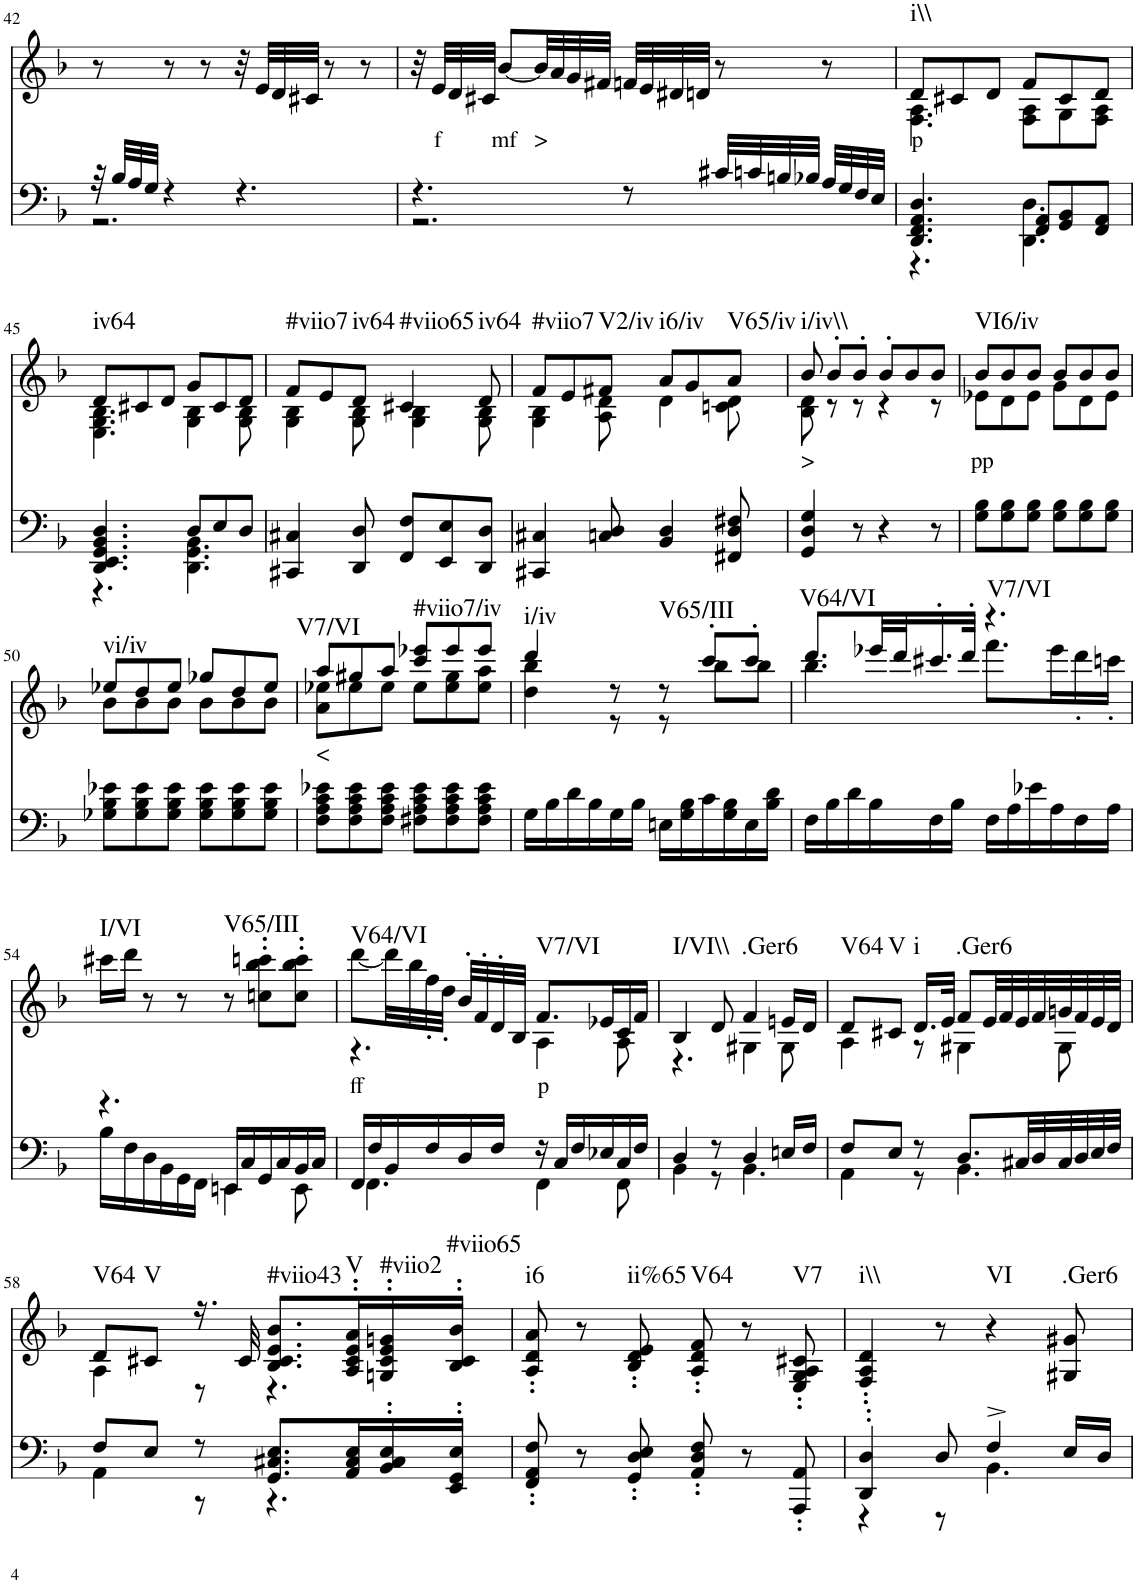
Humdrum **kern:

**kern	**kern	**text	**harte
*part2	*part1	*part1	*part1
*staff2	*staff1	*staff1	*
*I"Piano	*I"Piano	*	*
*I'Pno	*I'Pno	*	*
!!LO:PB:g=z
*clefF4	*clefG2	*	*
*k[b-]	*k[b-]	*	*
*d:	*d:	*	*
*M6/8	*M6/8	*	*
=42	=42	=42	=42
*^	*	*	*
32r	2.r	8r	.	.
32B-/LLL	.	.	.	.
32A/	.	.	.	.
32G/JJJ	.	.	.	.
4r	.	8r	.	.
.	.	8r	.	.
4.r	.	32r	.	.
.	.	32e/LLL	.	.
.	.	32d/	.	.
.	.	32c#X/JJJ	.	.
.	.	8r	.	.
.	.	8r	.	.
=43	=43	=43	=43	=43
4.r	2.r	32r	.	.
!	!	!	!LO:LY:b	!
.	.	32e/LLL	f	.
.	.	32d/	.	.
.	.	32c#X/JJJ	.	.
!	!	!	!LO:LY:b	!
.	.	[8b-/L	mf	.
!	!	!	!LO:LY:b	!
.	.	32b-/LL]	>	.
.	.	32a/	.	.
.	.	32g/	.	.
.	.	32f#X/JJJ	.	.
8r	.	32fn/LLL	.	.
.	.	32e/	.	.
.	.	32d#X/	.	.
.	.	32dn/JJJ	.	.
32c#X/LLL	.	8r	.	.
32cn/	.	.	.	.
32Bn/	.	.	.	.
32B-X/JJJ	.	.	.	.
32A/LLL	.	8r	.	.
32G/	.	.	.	.
32F/	.	.	.	.
32E/JJJ	.	.	.	.
=44	=44	=44	=44	=44
*	*	*^	*	*
!	!	!	!	!LO:LY:b	!LO:H:kt=i\\
4.DD/ 4.FF/ 4.AA/ 4.D/	4.r	8d/L	4.F\ 4.A\	p	N
.	.	8c#X/	.	.	.
.	.	8d/J	.	.	.
8FF/ 8AA/L	4.DD\ 4.D\	8f/L	8F\ 8A\L	.	.
8GG/ 8BB-/	.	8c#/	8G\	.	.
8FF/ 8AA/J	.	8d/J	8F\ 8A\J	.	.
!!LO:LB:g=z	!!
=45	=45	=45	=45	=45	=45
!	!	!	!	!	!LO:H:kt=iv64
4.DD/ 4.EE/ 4.GG/ 4.BB-/ 4.D/	4.r	8d/L	4.E\ 4.G\ 4.B-\	.	N
.	.	8c#X/	.	.	.
.	.	8d/J	.	.	.
8D/L	4.DD\ 4.GG\ 4.BB-\	8g/L	4G\ 4B-\	.	.
8E/	.	8c#/	.	.	.
8D/J	.	8d/J	8G\ 8B-\	.	.
*v	*v	*	*	*	*
=46	=46	=46	=46	=46
!	!	!	!	!LO:H:kt=#viio7
4CC#X/ 4C#X/	8f/L	4G\ 4B-\	.	N
.	8e/	.	.	.
!	!	!	!	!LO:H:kt=iv64
8DD/ 8D/	8d/J	8G\ 8B-\	.	N
!	!	!	!	!LO:H:kt=#viio65
8FF/ 8F/L	4c#X/	4G\ 4B-\	.	N
8EE/ 8E/	.	.	.	.
!	!	!	!	!LO:H:kt=iv64
8DD/ 8D/J	8d/	8G\ 8B-\	.	N
=47	=47	=47	=47	=47
!	!	!	!	!LO:H:kt=#viio7
4CC#X/ 4C#X/	8f/L	4G\ 4B-\	.	N
.	8e/	.	.	.
!	!	!	!	!LO:H:kt=V2/iv
8Cn/ 8D/	8f#X/J	8A\ 8d\	.	N
!	!	!	!	!LO:H:kt=i6/iv
4BB-/ 4D/	8a/L	4d\	.	N
.	8g/	.	.	.
!	!	!	!	!LO:H:kt=V65/iv
8FF#X/ 8D/ 8F#X/	8a/J	8cn\ 8d\	.	N
=48	=48	=48	=48	=48
!	!	!	!LO:LY:b	!LO:H:kt=i/iv\\
4GG/ 4D/ 4G/	8b-/	8B-\ 8d\	>	N
.	8b-'/L	8r	.	.
8r	8b-'/J	8r	.	.
4r	8b-'/L	4r	.	.
.	8b-/	.	.	.
8r	8b-/J	8r	.	.
=49	=49	=49	=49	=49
!	!	!	!LO:LY:b	!LO:H:kt=VI6/iv
8G\ 8B-\L	8b-/L	8e-X\L	pp	N
8G\ 8B-\	8b-/	8d\	.	.
8G\ 8B-\J	8b-/J	8e-\J	.	.
8G\ 8B-\L	8b-/L	8g\L	.	.
8G\ 8B-\	8b-/	8d\	.	.
8G\ 8B-\J	8b-/J	8e-\J	.	.
!!LO:LB:g=z	!!
=50	=50	=50	=50	=50
!	!	!	!	!LO:H:kt=vi/iv
8G-X\ 8B-\ 8e-X\L	8ee-X/L	8b-\L	.	N
8G-\ 8B-\ 8e-\	8dd/	8b-\	.	.
8G-\ 8B-\ 8e-\J	8ee-/J	8b-\J	.	.
8G-\ 8B-\ 8e-\L	8gg-X/L	8b-\L	.	.
8G-\ 8B-\ 8e-\	8dd/	8b-\	.	.
8G-\ 8B-\ 8e-\J	8ee-/J	8b-\J	.	.
=51	=51	=51	=51	=51
!	!	!	!LO:LY:b	!LO:H:kt=V7/VI
8F\ 8A\ 8c\ 8e-X\L	8aa/L	8a\ 8ee-X\L	<	N
8F\ 8A\ 8c\ 8e-\	8gg#X/	8ee-\	.	.
8F\ 8A\ 8c\ 8e-\J	8aa/J	8ee-\J	.	.
!	!	!	!	!LO:H:kt=#viio7/iv
8F#X\ 8A\ 8c\ 8e-\L	8ccc/ 8eee-X/L	8ee-\L	.	N
8F#\ 8A\ 8c\ 8e-\	8eee-/	8ee-\ 8gg#\	.	.
8F#\ 8A\ 8c\ 8e-\J	8eee-/J	8ee-\ 8aa\J	.	.
=52	=52	=52	=52	=52
!	!	!	!	!LO:H:kt=i/iv
16G\LL	4ddd/	4dd\ 4bb-\	.	N
16B-\	.	.	.	.
16d\	.	.	.	.
16B-\	.	.	.	.
16G\	8r	8r	.	.
16B-\JJ	.	.	.	.
!	!	!	!	!LO:H:kt=V65/III
16En\LL	8r	8r	.	N
16G\ 16B-\	.	.	.	.
16c\	8ccc'/L	8bb-\L	.	.
16G\ 16B-\	.	.	.	.
16E\	8ccc'/J	8bb-\J	.	.
16B-\ 16d\JJ	.	.	.	.
=53	=53	=53	=53	=53
!	!	!	!	!LO:H:kt=V64/VI
16F\LL	8.ddd/L	4.bb-\	.	N
16B-\	.	.	.	.
16d\	.	.	.	.
16B-\	32eee-X/LL	.	.	.
.	32ddd/J	.	.	.
16F\	16.ccc#X'/	.	.	.
16B-\JJ	.	.	.	.
.	32ddd'/JJk	.	.	.
!	!	!	!	!LO:H:kt=V7/VI
16F\LL	4.r	8.fff\L	.	N
16A\	.	.	.	.
16e-X\	.	.	.	.
16A\	.	16eee-\L	.	.
16F\	.	16ddd'\	.	.
16A\JJ	.	16cccn'\JJ	.	.
!!LO:LB:g=z
=54	=54	=54	=54	=54
*^	*	*	*	*
!	!	!	!	!	!LO:H:kt=I/VI
*	*	*v	*v	*	*
4.r	16B-\LL	16ccc#X\LL	.	N
.	16F\	16ddd\JJ	.	.
.	16D\	8r	.	.
.	16BB-\	.	.	.
.	16GG\	8r	.	.
.	16FF\JJ	.	.	.
!	!	!	!	!LO:H:kt=V65/III
16EEn/LL	4EEn\	8r	.	N
16C/	.	.	.	.
16GG/	.	8ccn\' 8bb-\' 8cccn\'L	.	.
16C/	.	.	.	.
16BB-/	8EE\	8cc\' 8bb-\' 8ccc\'J	.	.
16C/JJ	.	.	.	.
=55	=55	=55	=55	=55
*	*	*^	*	*
!	!	!	!	!LO:LY:b	!LO:H:kt=V64/VI
16FF/LL	4.FF\	[8ddd\L	4.r	ff	N
16F/	.	.	.	.	.
16BB-/	.	32ddd\LL]	.	.	.
.	.	32bb-\	.	.	.
16F/	.	32ff'\	.	.	.
.	.	32dd'\JJJ	.	.	.
16D/	.	32b-'/LLL	.	.	.
.	.	32f'/	.	.	.
16F/JJ	.	32d'/	.	.	.
.	.	32B-/JJJ	.	.	.
!	!	!	!	!LO:LY:b	!LO:H:kt=V7/VI
16r	4FF\	4A\	8.f/L	p	N
16C/LL	.	.	.	.	.
16F/	.	.	.	.	.
16E-X/	.	.	16e-X/L	.	.
16C/	8FF\	8A\	16c/	.	.
16F/JJ	.	.	16f/JJ	.	.
=56	=56	=56	=56	=56	=56
!	!	!	!	!	!LO:H:kt=I/VI\\
4D/	4BB-\	4B-/	4.r	.	N
8r	8r	8d/	.	.	.
!	!	!	!	!	!LO:H:kt=.Ger6
4D/	4.BB-\	4f/	4G#X\	.	N
16En/LL	.	16en/LL	8G#\	.	.
16F/JJ	.	16d/JJ	.	.	.
=57	=57	=57	=57	=57	=57
!	!	!	!	!	!LO:H:kt=V64
8F/L	4AA\	8d/L	4A\	.	N
!	!	!	!	!	!LO:H:kt=V
8E/J	.	8c#X/J	.	.	N
!	!	!	!	!	!LO:H:kt=i
8r	8r	16.d/LL	8r	.	N
.	.	32e/JJk	.	.	.
!	!	!	!	!	!LO:H:kt=.Ger6
8.D/L	4.BB-\	8f/L	4G#X\	.	N
.	.	32e/LL	.	.	.
.	.	32f/	.	.	.
32C#X/LL	.	32e/	.	.	.
32D/	.	32f/	.	.	.
32C#/	.	32gn/	8G#\	.	.
32D/	.	32f/	.	.	.
32E/	.	32e/	.	.	.
32F/JJJ	.	32d/JJJ	.	.	.
!!LO:LB:g=z	!!
=58	=58	=58	=58	=58	=58
!	!	!	!	!	!LO:H:kt=V64
8F/L	4AA\	8d/L	4A\	.	N
!	!	!	!	!	!LO:H:kt=V
8E/J	.	8c#X/J	.	.	N
8r	8r	16.r	8r	.	.
.	.	32c#/	.	.	.
!	!	!	!	!	!LO:H:kt=#viio43
8.GG/ 8.C#X/ 8.E/L	4.r	8.B-/ 8.c#/ 8.e/ 8.b-/L	4.r	.	N
!	!	!	!	!	!LO:H:kt=V
16AA/ 16C#/ 16E/L	.	16A/' 16c#/' 16e/' 16a/'L	.	.	N
!	!	!	!	!	!LO:H:kt=#viio2
16BB-/' 16C#/' 16E/'	.	16Gn/' 16c#/' 16e/' 16gn/'	.	.	N
!	!	!	!	!	!LO:H:kt=#viio65
16EE/' 16GG/' 16E/'JJ	.	16B-/' 16c#/' 16b-/'JJ	.	.	N
*v	*v	*	*	*	*
*	*v	*v	*	*
=59	=59	=59	=59
!	!	!	!LO:H:kt=i6
8FF/' 8AA/' 8F/'	8A/' 8d/' 8a/'	.	N
8r	8r	.	.
!	!	!	!LO:H:kt=ii%65
8GG/' 8D/' 8E/'	8B-/' 8d/' 8e/'	.	N
!	!	!	!LO:H:kt=V64
8AA/' 8D/' 8F/'	8A/' 8d/' 8f/'	.	N
8r	8r	.	.
!	!	!	!LO:H:kt=V7
8AAA/' 8AA/'	8E/' 8G/' 8A/' 8c#X/'	.	N
=60	=60	=60	=60
*^	*	*	*
!	!	!	!	!LO:H:kt=i\\
4DD/' 4D/'	4r	4F/' 4A/' 4d/'	.	N
8D/	8r	8r	.	.
!	!	!	!	!LO:H:kt=VI
4F^/	4.BB-\	4r	.	N
!	!	!	!	!LO:H:kt=.Ger6
16E/LL	.	8G#X/ 8g#X/	.	N
16D/JJ	.	.	.	.
*v	*v	*	*	*
=	=	=	=
*-	*-	*-	*-
